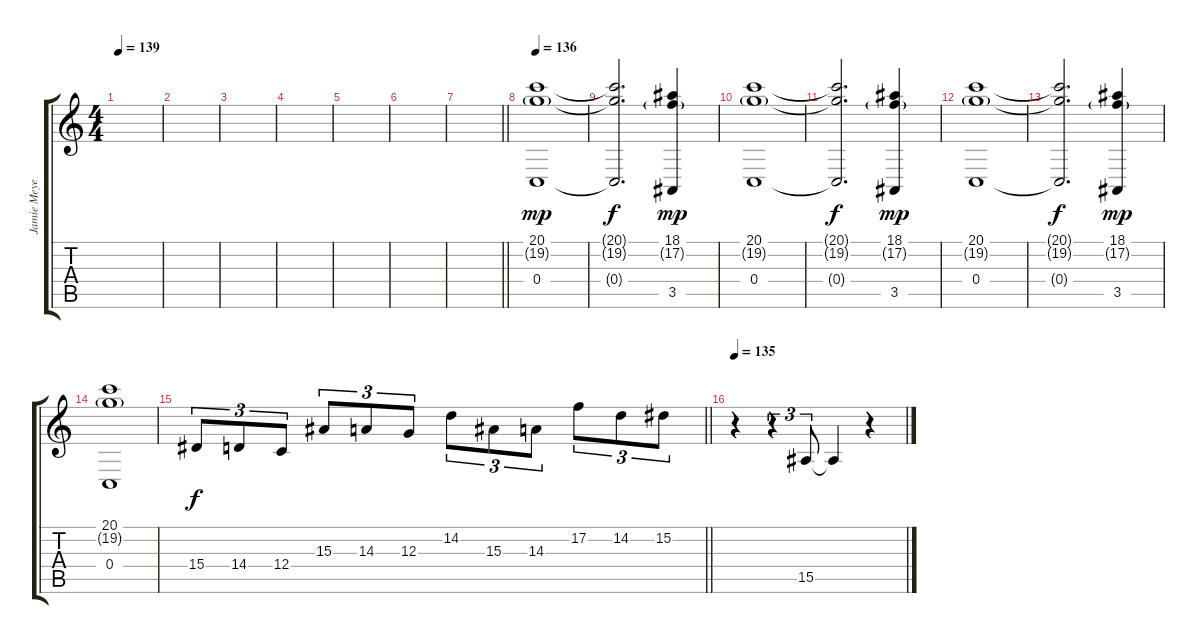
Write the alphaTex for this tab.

\track ("Jamie Meyer" "Jamie Meye") {instrument stringensemble2}
\staff {score tabs}
\tuning (E4 C4 G3 C3 G2 C2) {hide}
\ts (4 4)
\tempo 139
\clef g2
\ks c
|
|
|
|
|
|
\barLineRight lightlight
|
\tempo 136
(20.1 19.2{g} 0.4).1{dy mp} |
(20.1{t} 19.2{t} 0.4{t}).2{d dy f} (18.1 17.2{g} 3.5).4{dy mp} |
(20.1 19.2{g} 0.4).1 |
(20.1{t} 19.2{t} 0.4{t}).2{d dy f} (18.1 17.2{g} 3.5).4{dy mp} |
(20.1 19.2{g} 0.4).1 |
(20.1{t} 19.2{t} 0.4{t}).2{d dy f} (18.1 17.2{g} 3.5).4{dy mp} |
(20.1 19.2{g} 0.4).1 |
\barLineRight lightlight
15.4.8{tu (3 2) dy f instrument churchorgan} 14.4.8{tu (3 2)} 12.4.8{tu (3 2)} 15.3.8{tu (3 2)} 14.3.8{tu (3 2)} 12.3.8{tu (3 2)} 14.2.8{tu (3 2)} 15.3.8{tu (3 2)} 14.3.8{tu (3 2)} 17.2.8{tu (3 2)} 14.2.8{tu (3 2)} 15.2.8{tu (3 2)} |
\tempo 135
r.4{instrument stringensemble2} r.4{tu (3 2)} 15.5.8{tu (3 2)} 15.5{t}.4 r.4
